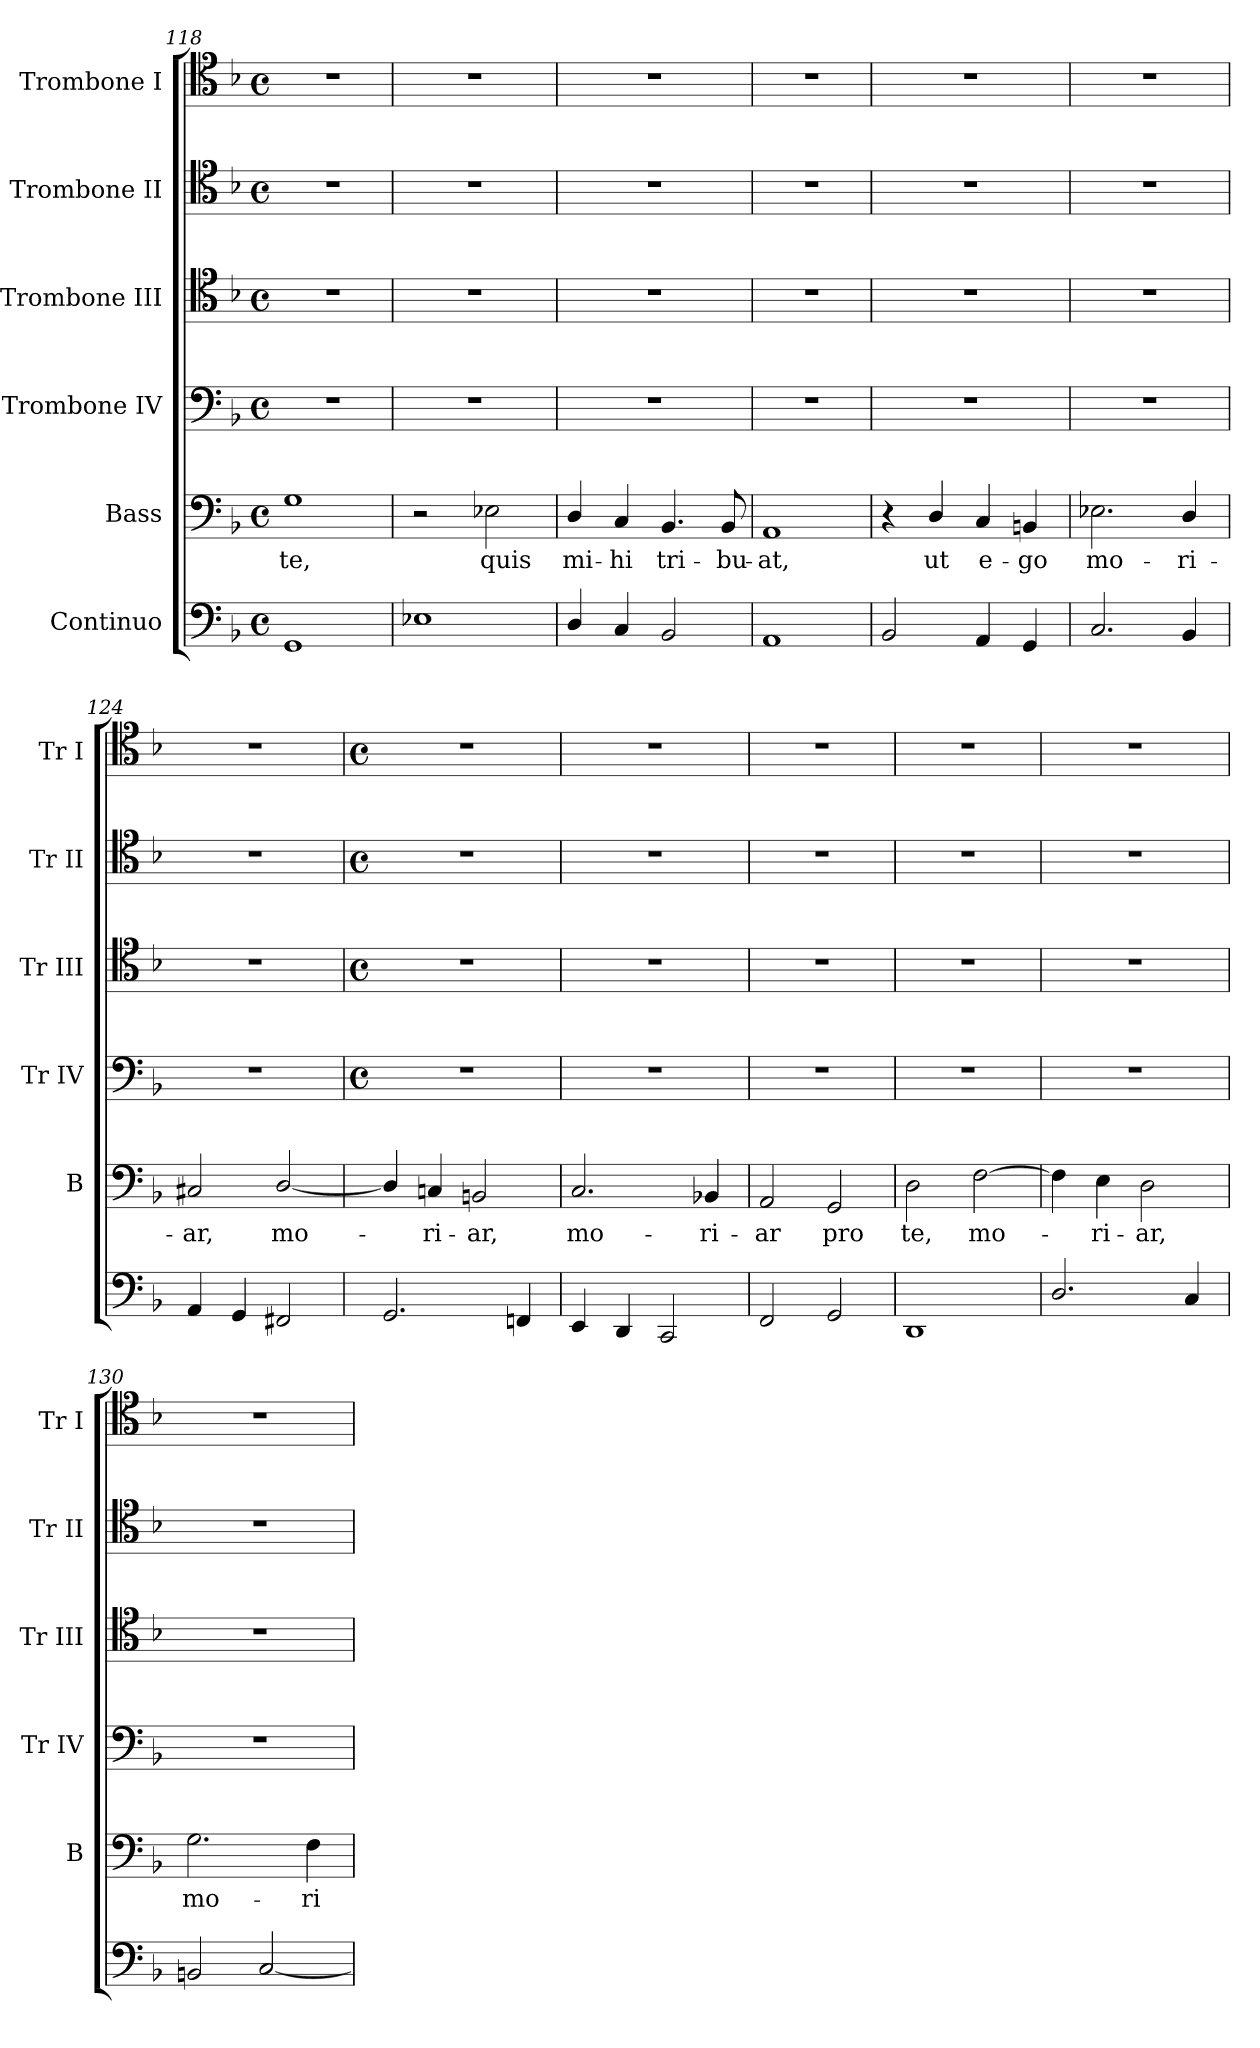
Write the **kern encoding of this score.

**kern	**kern	**text	**kern	**kern	**kern	**kern
*part6	*part5	*part5	*part4	*part3	*part2	*part1
*staff6	*staff5	*staff5	*staff4	*staff3	*staff2	*staff1
*I"Continuo	*I"Bass	*	*I"Trombone IV	*I"Trombone III	*I"Trombone II	*I"Trombone I
*	*I'B	*	*I'Tr IV	*I'Tr III	*I'Tr II	*I'Tr I
*clefF4	*clefF4	*	*clefF4	*clefC4	*clefC4	*clefC4
*k[b-]	*k[b-]	*	*k[b-]	*k[b-]	*k[b-]	*k[b-]
*F:	*F:	*	*F:	*F:	*F:	*F:
*M4/4	*M4/4	*	*M4/4	*M4/4	*M4/4	*M4/4
*met(c)	*met(c)	*	*met(c)	*met(c)	*met(c)	*met(c)
=118	=118	=118	=118	=118	=118	=118
!	!	!LO:LY:b	!	!	!	!
1GG	1G	te,	1r	1r	1r	1r
=119	=119	=119	=119	=119	=119	=119
1E-X	2r	.	1r	1r	1r	1r
!	!	!LO:LY:b	!	!	!	!
.	2E-X	quis	.	.	.	.
=120	=120	=120	=120	=120	=120	=120
!	!	!LO:LY:b	!	!	!	!
4D/	4D/	mi-	1r	1r	1r	1r
!	!	!LO:LY:b	!	!	!	!
4C	4C	-hi	.	.	.	.
!	!	!LO:LY:b	!	!	!	!
2BB-	4.BB-	tri-	.	.	.	.
!	!	!LO:LY:b	!	!	!	!
.	8BB-	-bu-	.	.	.	.
=121	=121	=121	=121	=121	=121	=121
!	!	!LO:LY:b	!	!	!	!
1AA	1AA	-at,	1r	1r	1r	1r
=122	=122	=122	=122	=122	=122	=122
2BB-	4r	.	1r	1r	1r	1r
!	!	!LO:LY:b	!	!	!	!
.	4D/	ut	.	.	.	.
!	!	!LO:LY:b	!	!	!	!
4AA	4C	e-	.	.	.	.
!	!	!LO:LY:b	!	!	!	!
4GG	4BBn	-go	.	.	.	.
=123	=123	=123	=123	=123	=123	=123
!	!	!LO:LY:b	!	!	!	!
2.C	2.E-X	mo-	1r	1r	1r	1r
!	!	!LO:LY:b	!	!	!	!
4BB-	4D/	-ri-	.	.	.	.
=124	=124	=124	=124	=124	=124	=124
!	!	!LO:LY:b	!	!	!	!
4AA	2C#X	-ar,	1r	1r	1r	1r
4GG	.	.	.	.	.	.
!	!	!LO:LY:b	!	!	!	!
2FF#X	[2D/	mo-	.	.	.	.
!!LO:LB:g=z
=125	=125	=125	=125	=125	=125	=125
*	*	*	*M4/4	*M4/4	*M4/4	*M4/4
*	*	*	*met(c)	*met(c)	*met(c)	*met(c)
2.GG	4D/]	.	1r	1r	1r	1r
!	!	!LO:LY:b	!	!	!	!
.	4Cn	ri-	.	.	.	.
!	!	!LO:LY:b	!	!	!	!
.	2BBn	-ar,	.	.	.	.
4FFn	.	.	.	.	.	.
=126	=126	=126	=126	=126	=126	=126
!	!	!LO:LY:b	!	!	!	!
4EE	2.C	mo-	1r	1r	1r	1r
4DD	.	.	.	.	.	.
2CC	.	.	.	.	.	.
!	!	!LO:LY:b	!	!	!	!
.	4BB-X	-ri-	.	.	.	.
=127	=127	=127	=127	=127	=127	=127
!	!	!LO:LY:b	!	!	!	!
2FF	2AA	-ar	1r	1r	1r	1r
!	!	!LO:LY:b	!	!	!	!
2GG	2GG	pro	.	.	.	.
=128	=128	=128	=128	=128	=128	=128
!	!	!LO:LY:b	!	!	!	!
1DD	2D	te,	1r	1r	1r	1r
!	!	!LO:LY:b	!	!	!	!
.	[2F	mo-	.	.	.	.
=129	=129	=129	=129	=129	=129	=129
2.D/	4F]	.	1r	1r	1r	1r
!	!	!LO:LY:b	!	!	!	!
.	4E	ri-	.	.	.	.
!	!	!LO:LY:b	!	!	!	!
.	2D	-ar,	.	.	.	.
4C	.	.	.	.	.	.
=130	=130	=130	=130	=130	=130	=130
!	!	!LO:LY:b	!	!	!	!
2BBn	2.G	mo-	1r	1r	1r	1r
[2C	.	.	.	.	.	.
!	!	!LO:LY:b	!	!	!	!
.	4F	-ri-	.	.	.	.
=	=	=	=	=	=	=
*-	*-	*-	*-	*-	*-	*-
